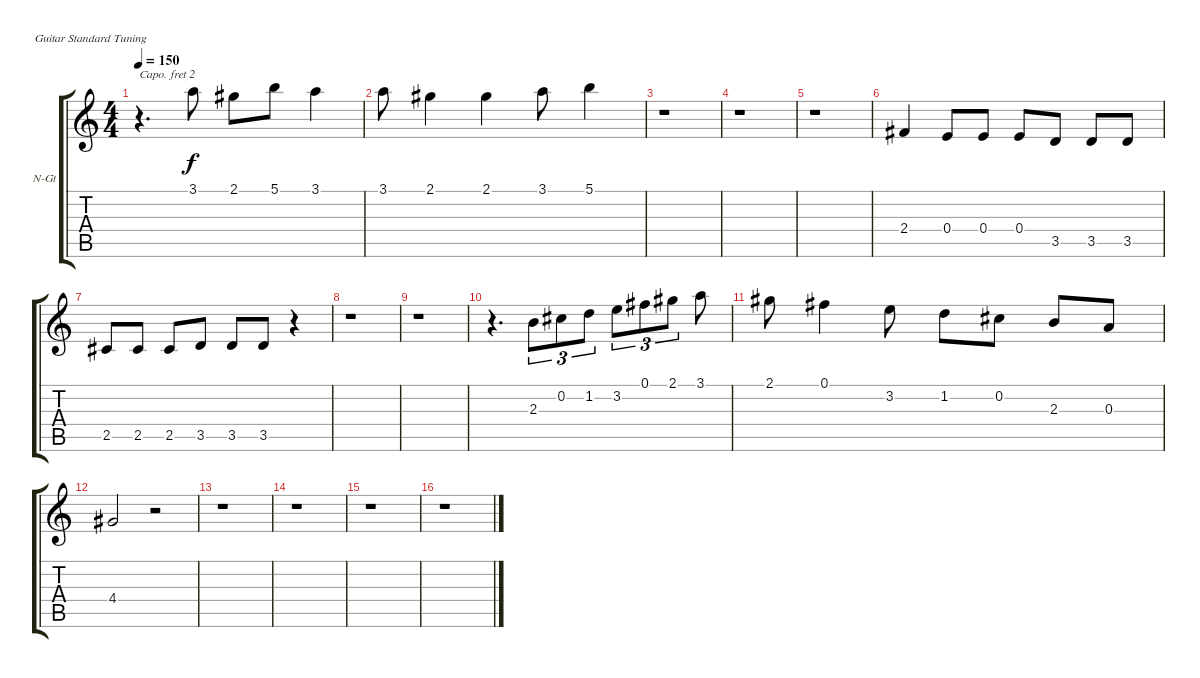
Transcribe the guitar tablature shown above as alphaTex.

\bracketExtendMode groupsimilarinstruments
\firstSystemTrackNameOrientation horizontal
\otherSystemsTrackNameOrientation horizontal
\track ("Tonino Balliardo" "N-Gt") {instrument acousticguitarnylon}
\staff {score tabs}
\capo 2
\tuning (E4 B3 G3 D3 A2 E2)
\ts (4 4)
\tempo 150
\clef g2
\ks c
r.4{d dy f} 3.1.8 2.1.8 5.1.8 3.1.4 |
3.1.8 2.1.4 2.1.4 3.1.8 5.1.4 |
r.1 |
r.1 |
r.1 |
2.4.4 0.4.8 0.4.8 0.4.8 3.5.8 3.5.8 3.5.8 |
2.5.8 2.5.8 2.5.8 3.5.8 3.5.8 3.5.8 r.4 |
r.1 |
r.1 |
r.4{d} 2.3.8{tu (3 2)} 0.2.8{tu (3 2)} 1.2.8{tu (3 2)} 3.2.8{tu (3 2)} 0.1.8{tu (3 2)} 2.1.8{tu (3 2)} 3.1.8 |
2.1.8 0.1.4 3.2.8 1.2.8 0.2.8 2.3.8 0.3.8 |
4.4.2 r.2 |
r.1 |
r.1 |
r.1 |
r.1
